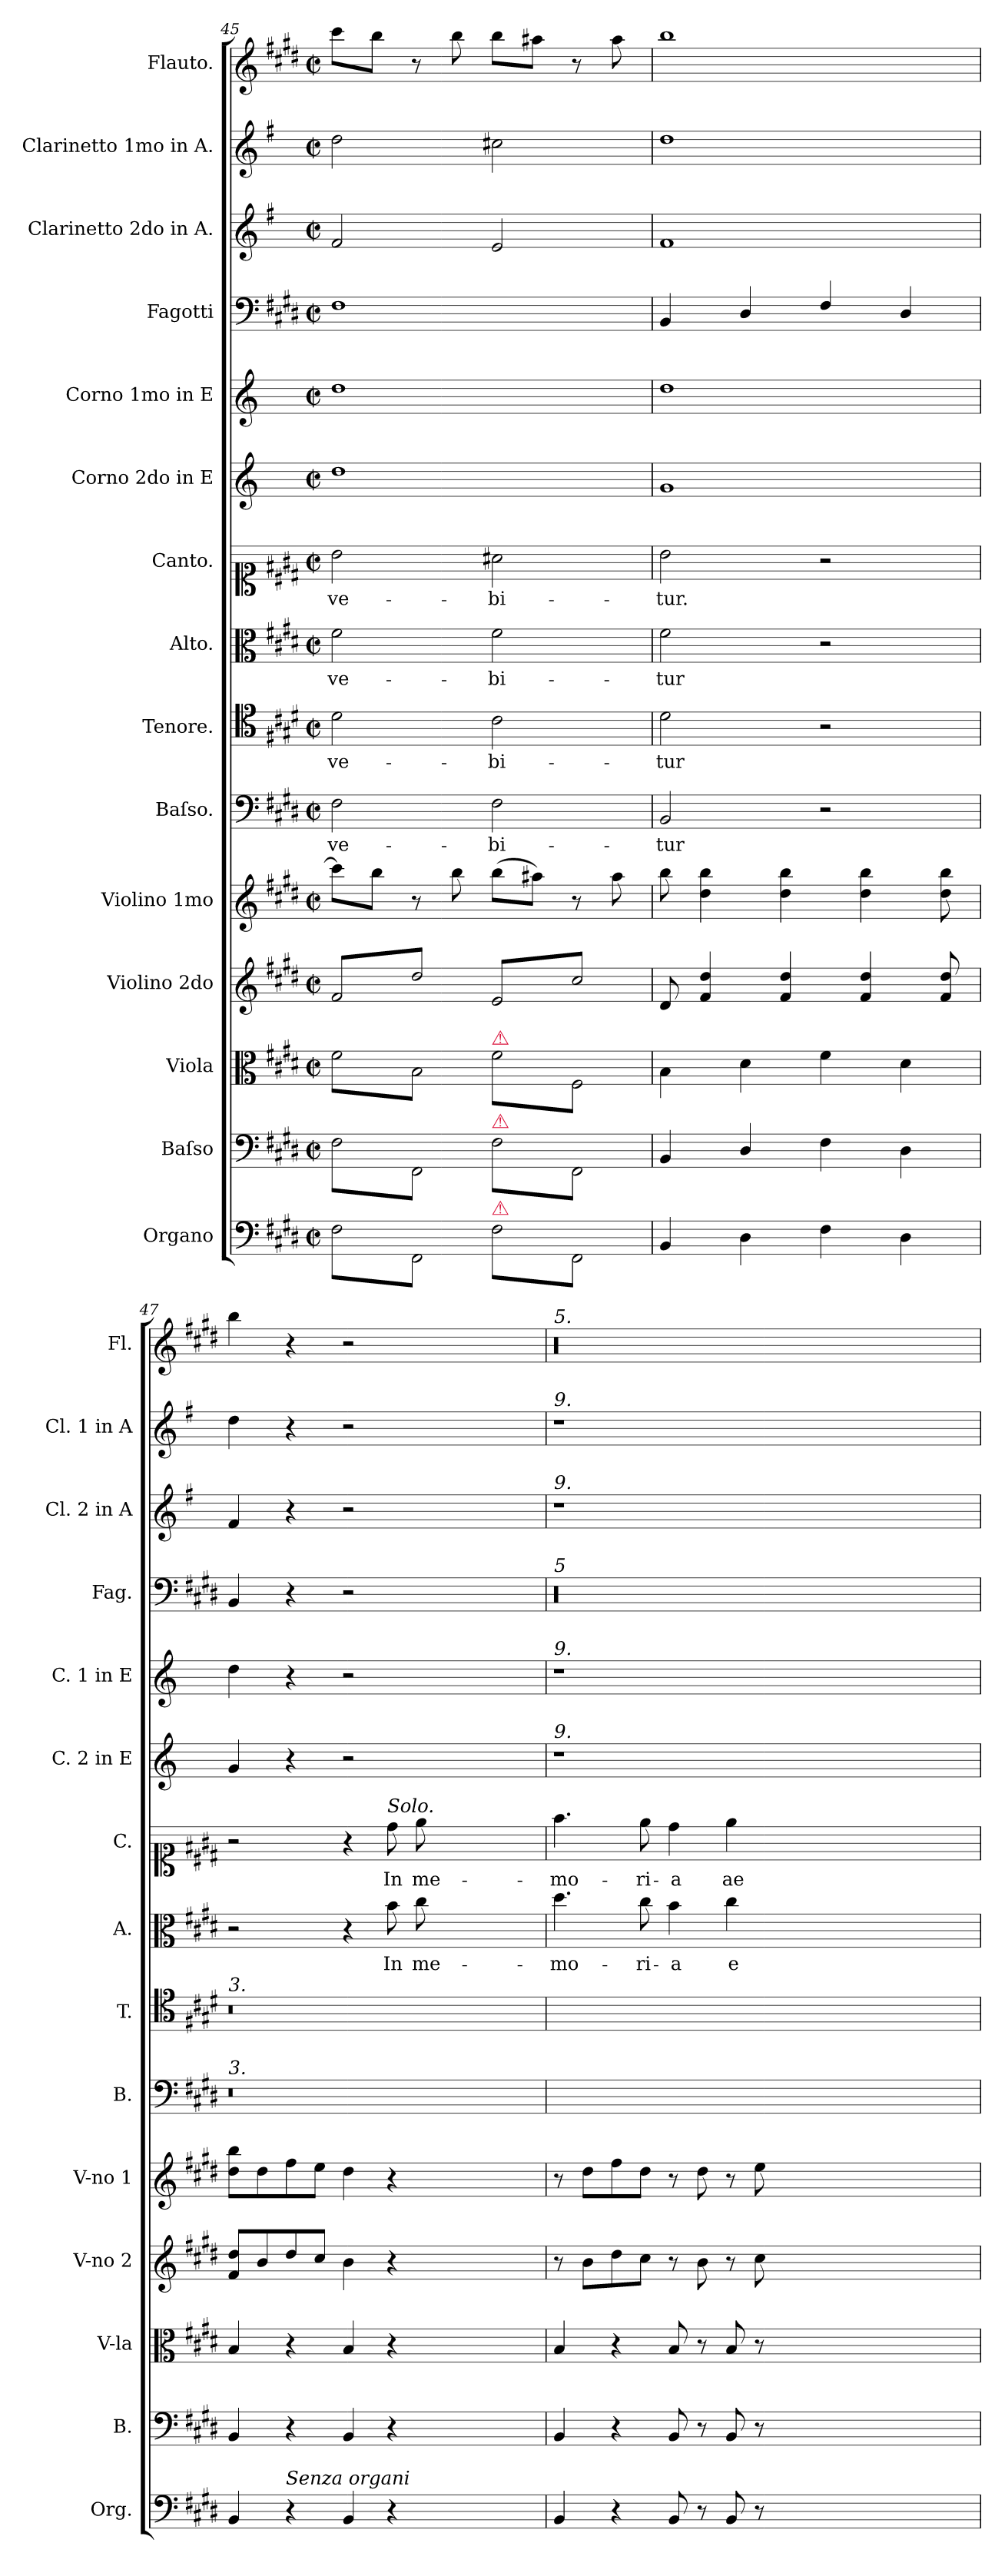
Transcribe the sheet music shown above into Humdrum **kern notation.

**kern	**kern	**kern	**kern	**kern	**kern	**text	**kern	**text	**kern	**text	**kern	**text	**kern	**kern	**kern	**kern	**kern	**kern
*part15	*part14	*part13	*part12	*part11	*part10	*part10	*part9	*part9	*part8	*part8	*part7	*part7	*part6	*part5	*part4	*part3	*part2	*part1
*staff15	*staff14	*staff13	*staff12	*staff11	*staff10	*staff10	*staff9	*staff9	*staff8	*staff8	*staff7	*staff7	*staff6	*staff5	*staff4	*staff3	*staff2	*staff1
*I"Organo	*I"Baſso	*I"Viola	*I"Violino 2do	*I"Violino 1mo	*I"Baſso.	*	*I"Tenore.	*	*I"Alto.	*	*I"Canto.	*	*I"Corno 2do in E	*I"Corno 1mo in E	*I"Fagotti	*I"Clarinetto 2do in A.	*I"Clarinetto 1mo in A.	*I"Flauto.
*I'Org.	*I'B.	*I'V-la	*I'V-no 2	*I'V-no 1	*I'B.	*	*I'T.	*	*I'A.	*	*I'C.	*	*I'C. 2 in E	*I'C. 1 in E	*I'Fag.	*I'Cl. 2 in A	*I'Cl. 1 in A	*I'Fl.
*clefF4	*clefF4	*clefC3	*clefG2	*clefG2	*clefF4	*	*clefC4	*	*clefC3	*	*clefC1	*	*clefG2	*clefG2	*clefF4	*clefG2	*clefG2	*clefG2
*	*	*	*	*	*	*	*	*	*	*	*	*	*ITrd5c8	*ITrd5c8	*	*ITrd2c3	*ITrd2c3	*
*k[f#c#g#d#]	*k[f#c#g#d#]	*k[f#c#g#d#]	*k[f#c#g#d#]	*k[f#c#g#d#]	*k[f#c#g#d#]	*	*k[f#c#g#d#]	*	*k[f#c#g#d#]	*	*k[f#c#g#d#]	*	*k[f#c#g#d#]	*k[f#c#g#d#]	*k[f#c#g#d#]	*k[f#c#g#d#]	*k[f#c#g#d#]	*k[f#c#g#d#]
*M2/2	*M2/2	*M2/2	*M2/2	*M2/2	*M2/2	*	*M2/2	*	*M2/2	*	*M2/2	*	*M2/2	*M2/2	*M2/2	*M2/2	*M2/2	*M2/2
*met(c|)	*met(c|)	*met(c|)	*met(c|)	*met(c|)	*met(c|)	*	*met(c|)	*	*met(c|)	*	*met(c|)	*	*met(c|)	*met(c|)	*met(c|)	*met(c|)	*met(c|)	*met(c|)
=45	=45	=45	=45	=45	=45	=45	=45	=45	=45	=45	=45	=45	=45	=45	=45	=45	=45	=45
!	!LO:TX:a:color=crimson:t=⚠	!	!	!	!	!	!	!	!	!	!	!	!	!	!	!	!	!
!LO:TX:a:color=crimson:t=⚠	!	!	!	!	!	!	!	!	!	!	!	!	!	!	!	!	!	!
*tremolo	*	*	*	*	*	*	*	*	*	*	*	*	*	*	*	*	*	*
*	*tremolo	*	*	*	*	*	*	*	*	*	*	*	*	*	*	*	*	*
*	*	*tremolo	*	*	*	*	*	*	*	*	*	*	*	*	*	*	*	*
*	*	*	*tremolo	*	*	*	*	*	*	*	*	*	*	*	*	*	*	*
8F#\L	8F#\L	8f#\L	8f#/L	8ccc#\L]	2F#\	-ve-	2d#\	-ve-	2f#\	-ve-	2b\	-ve-	1f#/	1f#/	1F#\	2d#/	2b\	8ccc#\L
8FF#\	8FF#\	8B\	8dd#/	8bb\J	.	.	.	.	.	.	.	.	.	.	.	.	.	8bb\J
8F#\	8F#\	8f#\	8f#/	8r	.	.	.	.	.	.	.	.	.	.	.	.	.	8r
8FF#\J	8FF#\J	8B\J	8dd#/J	8bb\	.	.	.	.	.	.	.	.	.	.	.	.	.	8bb\
!	!	!LO:TX:a:color=crimson:t=⚠	!	!	!	!	!	!	!	!	!	!	!	!	!	!	!	!
!	!LO:TX:a:color=crimson:t=⚠	!	!	!	!	!	!	!	!	!	!	!	!	!	!	!	!	!
!LO:TX:a:color=crimson:t=⚠	!	!	!	!	!	!	!	!	!	!	!	!	!	!	!	!	!	!
8F#\L	8F#\L	8f#\L	8e/L	(8bb\L	2F#\	-bi-	2c#\	-bi-	2f#\	-bi-	2a#X\	-bi-	.	.	.	2c#/	2a#X\	8bb\L
8FF#\	8FF#\	8F#\	8cc#/	8aa#X\J)	.	.	.	.	.	.	.	.	.	.	.	.	.	8aa#X\J
8F#\	8F#\	8f#\	8e/	8r	.	.	.	.	.	.	.	.	.	.	.	.	.	8r
8FF#\J	8FF#\J	8F#\J	8cc#/J	8aa#\	.	.	.	.	.	.	.	.	.	.	.	.	.	8aa#\
*	*	*	*Xtremolo	*	*	*	*	*	*	*	*	*	*	*	*	*	*	*
*	*	*Xtremolo	*	*	*	*	*	*	*	*	*	*	*	*	*	*	*	*
*	*Xtremolo	*	*	*	*	*	*	*	*	*	*	*	*	*	*	*	*	*
*Xtremolo	*	*	*	*	*	*	*	*	*	*	*	*	*	*	*	*	*	*
=46	=46	=46	=46	=46	=46	=46	=46	=46	=46	=46	=46	=46	=46	=46	=46	=46	=46	=46
4BB/	4BB/	4B\	8d#/	8bb\	2BB/	-tur	2d#\	-tur	2f#\	-tur	2b\	-tur.	1B/	1f#/	4BB/	1d#/	1b\	1bb\
.	.	.	4f#/ 4dd#/	4dd#\ 4bb\	.	.	.	.	.	.	.	.	.	.	.	.	.	.
4D#\	4D#/	4d#\	.	.	.	.	.	.	.	.	.	.	.	.	4D#/	.	.	.
.	.	.	4f#/ 4dd#/	4dd#\ 4bb\	.	.	.	.	.	.	.	.	.	.	.	.	.	.
4F#\	4F#\	4f#\	.	.	2r	.	2r	.	2r	.	2r	.	.	.	4F#/	.	.	.
.	.	.	4f#/ 4dd#/	4dd#\ 4bb\	.	.	.	.	.	.	.	.	.	.	.	.	.	.
4D#\	4D#\	4d#\	.	.	.	.	.	.	.	.	.	.	.	.	4D#/	.	.	.
.	.	.	8f#/ 8dd#/	8dd#\ 8bb\	.	.	.	.	.	.	.	.	.	.	.	.	.	.
=47	=47	=47	=47	=47	=47	=47	=47	=47	=47	=47	=47	=47	=47	=47	=47	=47	=47	=47
!	!	!	!	!	!	!	!LO:TX:a:i:t=3.	!	!	!	!	!	!	!	!	!	!	!
!	!	!	!	!	!LO:TX:a:i:t=3.	!	!	!	!	!	!	!	!	!	!	!	!	!
4BB/	4BB/	4B/	8f#/ 8dd#/L	8dd#\ 8bb\L	0r	.	0r	.	2r	.	2r	.	4B/	4f#\	4BB/	4d#/	4b\	4bb\
.	.	.	8b/	8dd#\	.	.	.	.	.	.	.	.	.	.	.	.	.	.
!LO:TX:a:i:t=Senza organi	!	!	!	!	!	!	!	!	!	!	!	!	!	!	!	!	!	!
4r	4r	4r	8dd#/	8ff#\	.	.	.	.	.	.	.	.	4r	4r	4r	4r	4r	4r
.	.	.	8cc#/J	8ee\J	.	.	.	.	.	.	.	.	.	.	.	.	.	.
4BB/	4BB/	4B/	4b\	4dd#\	.	.	.	.	4r	.	4r	.	2r	2r	2r	2r	2r	2r
!	!	!	!	!	!	!	!	!	!	!	!LO:TX:a:i:t=Solo.	!	!	!	!	!	!	!
4r	4r	4r	4r	4r	.	.	.	.	8b\	In	8dd#\	In	.	.	.	.	.	.
.	.	.	.	.	.	.	.	.	8cc#\	me-	8ee\	me-	.	.	.	.	.	.
1ryy	1ryy	1ryy	1ryy	1ryy	.	.	.	.	1ryy	.	1ryy	.	1ryy	1ryy	1ryy	1ryy	1ryy	1ryy
=48	=48	=48	=48	=48	=48	=48	=48	=48	=48	=48	=48	=48	=48	=48	=48	=48	=48	=48
!	!	!	!	!	!	!	!	!	!	!	!	!	!	!	!	!	!	!LO:TX:a:i:t=5.
!	!	!	!	!	!	!	!	!	!	!	!	!	!	!	!	!	!LO:TX:a:i:t=9.	!
!	!	!	!	!	!	!	!	!	!	!	!	!	!	!	!	!LO:TX:a:i:t=9.	!	!
!	!	!	!	!	!	!	!	!	!	!	!	!	!	!	!LO:TX:a:i:t=5	!	!	!
!	!	!	!	!	!	!	!	!	!	!	!	!	!	!LO:TX:a:i:t=9.	!	!	!	!
!	!	!	!	!	!	!	!	!	!	!	!	!	!LO:TX:a:i:t=9.	!	!	!	!	!
4BB/	4BB/	4B/	8r	8r	00ryy	.	00ryy	.	4.dd#\	-mo-	4.ff#\	-mo-	1r	1r	00r	1r	1r	00r
.	.	.	8b\L	8dd#\L	.	.	.	.	.	.	.	.	.	.	.	.	.	.
4r	4r	4r	8dd#\	8ff#\	.	.	.	.	.	.	.	.	.	.	.	.	.	.
.	.	.	8cc#\J	8dd#\J	.	.	.	.	8cc#\	-ri-	8ee\	-ri-	.	.	.	.	.	.
8BB/	8BB/	8B/	8r	8r	.	.	.	.	4b\	-a	4dd#\	-a	.	.	.	.	.	.
8r	8r	8r	8b\	8dd#\	.	.	.	.	.	.	.	.	.	.	.	.	.	.
8BB/	8BB/	8B/	8r	8r	.	.	.	.	4cc#\	e-	4ee\	ae-	.	.	.	.	.	.
8r	8r	8r	8cc#\	8ee\	.	.	.	.	.	.	.	.	.	.	.	.	.	.
0.ryy	0.ryy	0.ryy	0.ryy	0.ryy	.	.	.	.	0.ryy	.	0.ryy	.	0.ryy	0.ryy	.	0.ryy	0.ryy	.
=	=	=	=	=	=	=	=	=	=	=	=	=	=	=	=	=	=	=
*-	*-	*-	*-	*-	*-	*-	*-	*-	*-	*-	*-	*-	*-	*-	*-	*-	*-	*-
